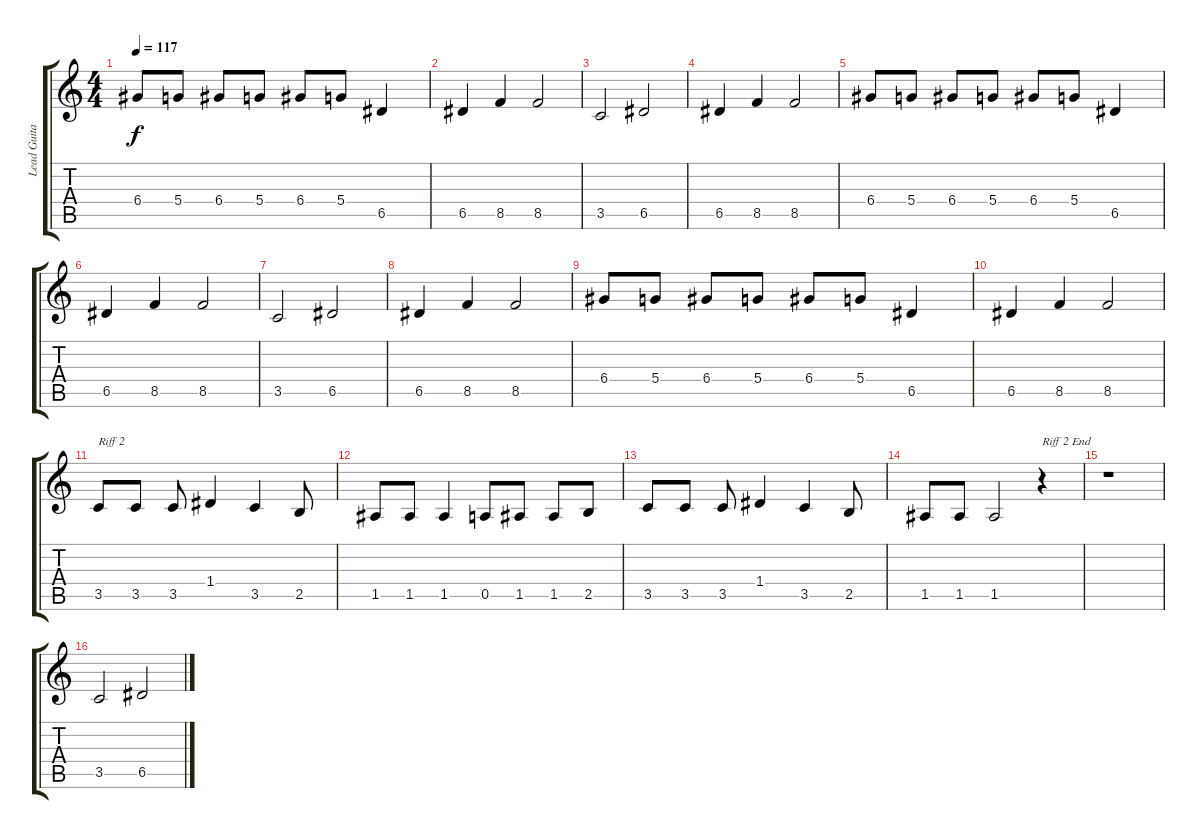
\track ("Lead Guitar" "Lead Guita") {instrument distortionguitar}
\staff {score tabs}
\tuning (E4 B3 G3 D3 A2 E2) {hide}
\ts (4 4)
\tempo 117
\clef g2
\ks c
6.4.8{dy f} 5.4.8 6.4.8 5.4.8 6.4.8 5.4.8 6.5.4 |
6.5.4 8.5.4 8.5.2 |
3.5.2 6.5.2 |
6.5.4 8.5.4 8.5.2 |
6.4.8 5.4.8 6.4.8 5.4.8 6.4.8 5.4.8 6.5.4 |
6.5.4 8.5.4 8.5.2 |
3.5.2 6.5.2 |
6.5.4 8.5.4 8.5.2 |
6.4.8 5.4.8 6.4.8 5.4.8 6.4.8 5.4.8 6.5.4 |
6.5.4 8.5.4 8.5.2 |
3.5.8{txt "Riff 2"} 3.5.8 3.5.8 1.4.4 3.5.4 2.5.8 |
1.5.8 1.5.8 1.5.4 0.5.8 1.5.8 1.5.8 2.5.8 |
3.5.8 3.5.8 3.5.8 1.4.4 3.5.4 2.5.8 |
1.5.8 1.5.8 1.5.2 r.4{txt "Riff 2 End"} |
r.1 |
3.5.2 6.5.2
